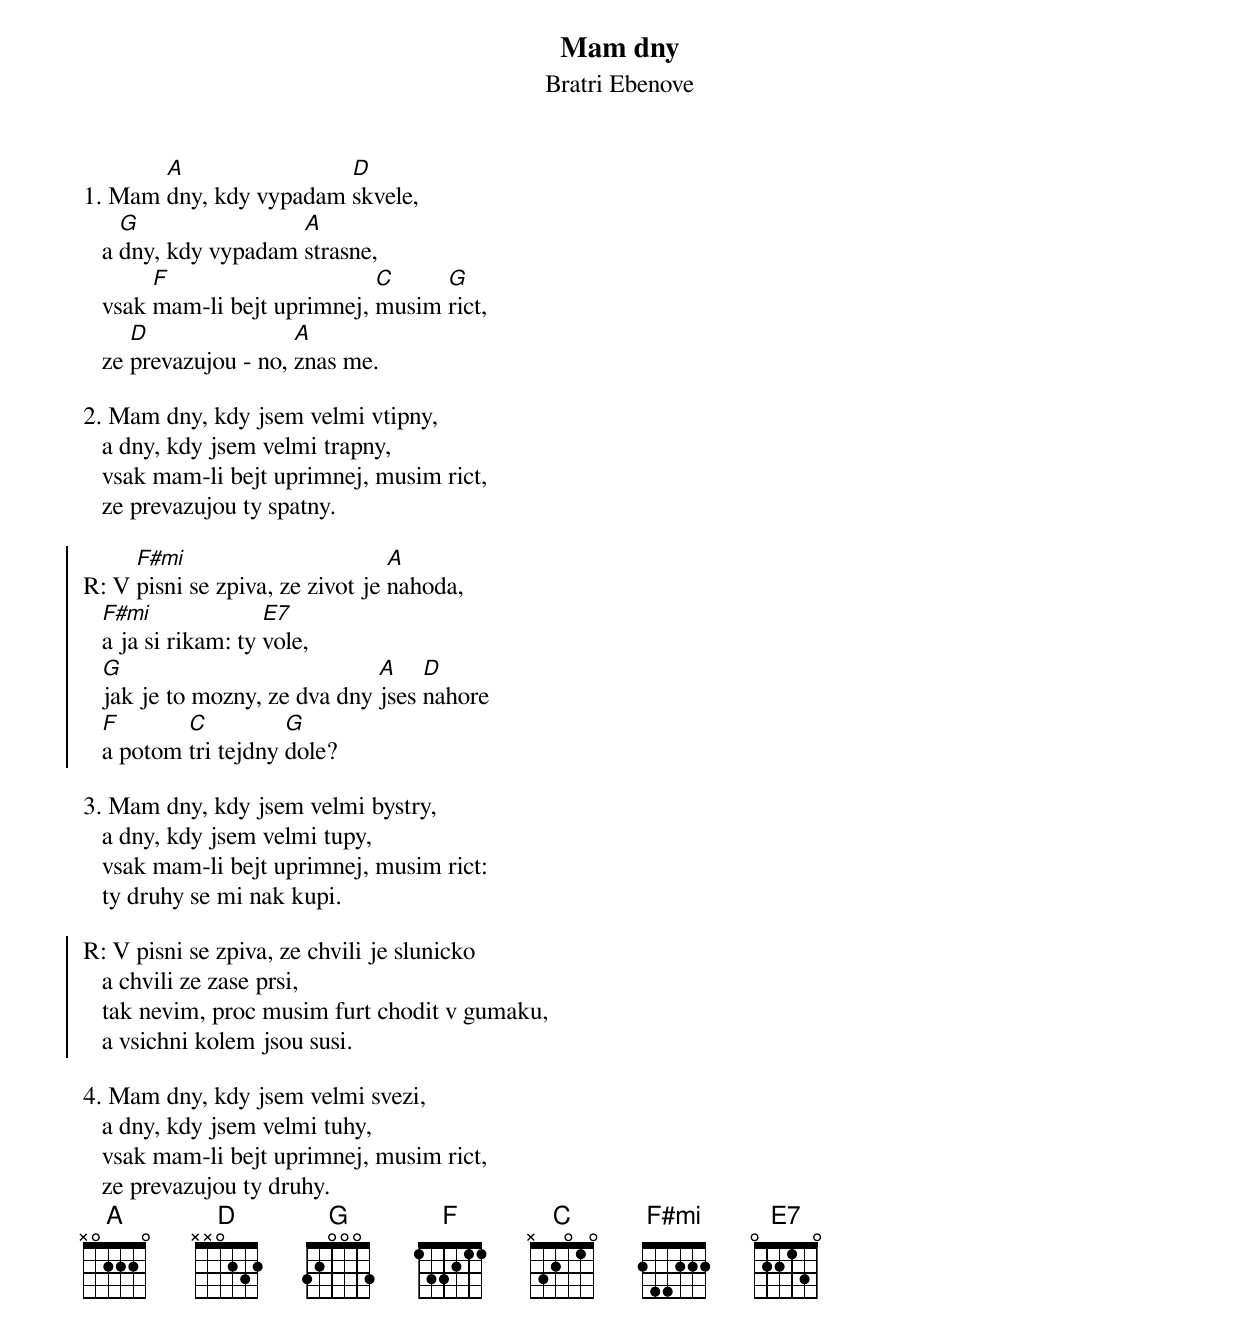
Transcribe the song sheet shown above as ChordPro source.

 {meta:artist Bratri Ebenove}
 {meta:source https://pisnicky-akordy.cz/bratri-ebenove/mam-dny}

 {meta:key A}
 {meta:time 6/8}

{title: Mam dny}
{subtitle: Bratri Ebenove}

{start_of_verse}
1. Mam [A]dny, kdy vypadam [D]skvele,
   a [G]dny, kdy vypadam [A]strasne,
   vsak [F]mam-li bejt uprimnej, [C]musim [G]rict,
   ze [D]prevazujou - no, [A]znas me.
{end_of_verse}

{start_of_verse}
2. Mam dny, kdy jsem velmi vtipny,
   a dny, kdy jsem velmi trapny,
   vsak mam-li bejt uprimnej, musim rict,
   ze prevazujou ty spatny.
{end_of_verse}

{soc}
R: V [F#mi]pisni se zpiva, ze zivot je [A]nahoda,
   [F#mi]a ja si rikam: ty [E7]vole,
   [G]jak je to mozny, ze dva dny [A]jses [D]nahore
   [F]a potom [C]tri tejdny [G]dole?
{eoc}

{start_of_verse}
3. Mam dny, kdy jsem velmi bystry,
   a dny, kdy jsem velmi tupy,
   vsak mam-li bejt uprimnej, musim rict:
   ty druhy se mi nak kupi.
{end_of_verse}

{soc}
R: V pisni se zpiva, ze chvili je slunicko
   a chvili ze zase prsi,
   tak nevim, proc musim furt chodit v gumaku,
   a vsichni kolem jsou susi.
{eoc}

{start_of_verse}
4. Mam dny, kdy jsem velmi svezi,
   a dny, kdy jsem velmi tuhy,
   vsak mam-li bejt uprimnej, musim rict,
   ze prevazujou ty druhy.
{end_of_verse}
